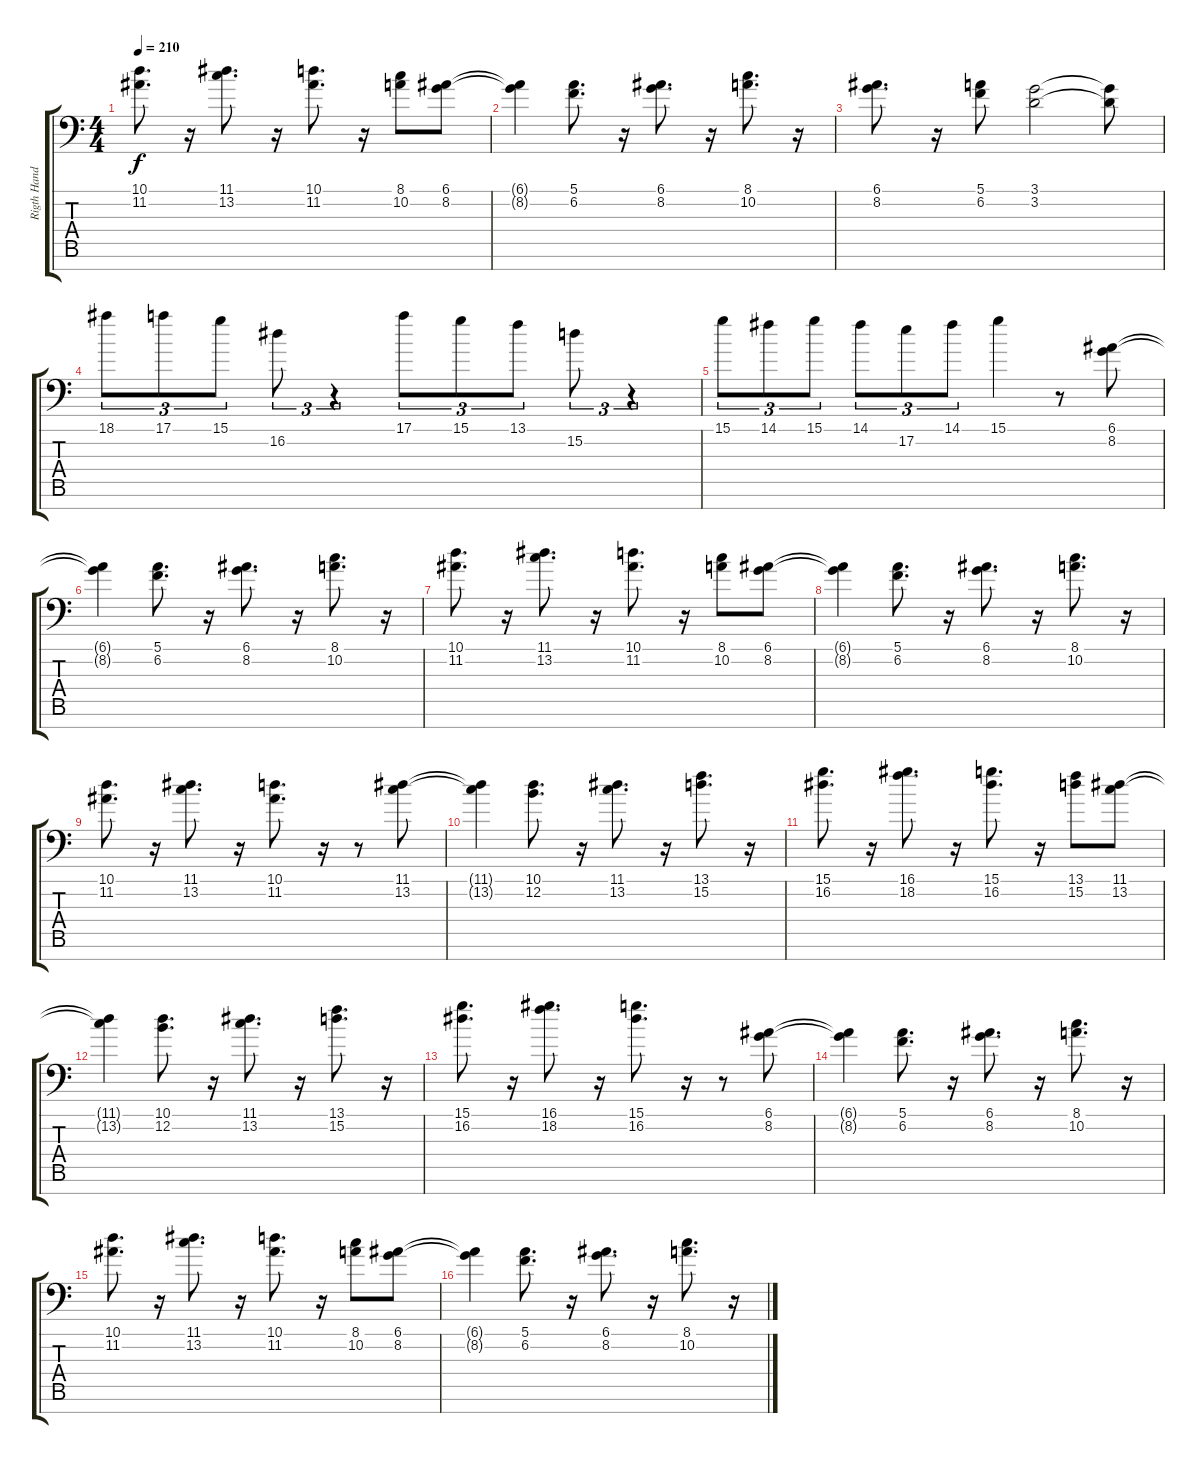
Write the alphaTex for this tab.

\track ("Rigth Hand" "Rigth Hand") {instrument churchorgan}
\staff {score tabs}
\tuning (E4 B3 G3 D3 A2 E2 G1) {hide}
\ts (4 4)
\tempo 210
\clef f4
\ks c
(10.1 11.2).8{d dy f} r.16 (11.1 13.2).8{d} r.16 (10.1 11.2).8{d} r.16 (8.1 10.2).8 (6.1 8.2).8 |
(6.1{t} 8.2{t}).4 (5.1 6.2).8{d} r.16 (6.1 8.2).8{d} r.16 (8.1 10.2).8{d} r.16 |
(6.1 8.2).8{d} r.16 (5.1 6.2).8 (3.1 3.2).2 (3.1{t} 3.2{t}).8 |
\section ("" "")
18.1.8{tu (3 2)} 17.1.8{tu (3 2)} 15.1.8{tu (3 2)} 16.2.8{tu (3 2)} r.4{tu (3 2)} 17.1.8{tu (3 2)} 15.1.8{tu (3 2)} 13.1.8{tu (3 2)} 15.2.8{tu (3 2)} r.4{tu (3 2)} |
15.1.8{tu (3 2)} 14.1.8{tu (3 2)} 15.1.8{tu (3 2)} 14.1.8{tu (3 2)} 17.2.8{tu (3 2)} 14.1.8{tu (3 2)} 15.1.4 r.8 (6.1 8.2).8 |
(6.1{t} 8.2{t}).4 (5.1 6.2).8{d} r.16 (6.1 8.2).8{d} r.16 (8.1 10.2).8{d} r.16 |
(10.1 11.2).8{d} r.16 (11.1 13.2).8{d} r.16 (10.1 11.2).8{d} r.16 (8.1 10.2).8 (6.1 8.2).8 |
(6.1{t} 8.2{t}).4 (5.1 6.2).8{d} r.16 (6.1 8.2).8{d} r.16 (8.1 10.2).8{d} r.16 |
(10.1 11.2).8{d} r.16 (11.1 13.2).8{d} r.16 (10.1 11.2).8{d} r.16 r.8 (11.1 13.2).8 |
(11.1{t} 13.2{t}).4 (10.1 12.2).8{d} r.16 (11.1 13.2).8{d} r.16 (13.1 15.2).8{d} r.16 |
(15.1 16.2).8{d} r.16 (16.1 18.2).8{d} r.16 (15.1 16.2).8{d} r.16 (13.1 15.2).8 (11.1 13.2).8 |
(11.1{t} 13.2{t}).4 (10.1 12.2).8{d} r.16 (11.1 13.2).8{d} r.16 (13.1 15.2).8{d} r.16 |
\section ("" "")
(15.1 16.2).8{d} r.16 (16.1 18.2).8{d} r.16 (15.1 16.2).8{d} r.16 r.8 (6.1 8.2).8 |
(6.1{t} 8.2{t}).4 (5.1 6.2).8{d} r.16 (6.1 8.2).8{d} r.16 (8.1 10.2).8{d} r.16 |
(10.1 11.2).8{d} r.16 (11.1 13.2).8{d} r.16 (10.1 11.2).8{d} r.16 (8.1 10.2).8 (6.1 8.2).8 |
(6.1{t} 8.2{t}).4 (5.1 6.2).8{d} r.16 (6.1 8.2).8{d} r.16 (8.1 10.2).8{d} r.16
